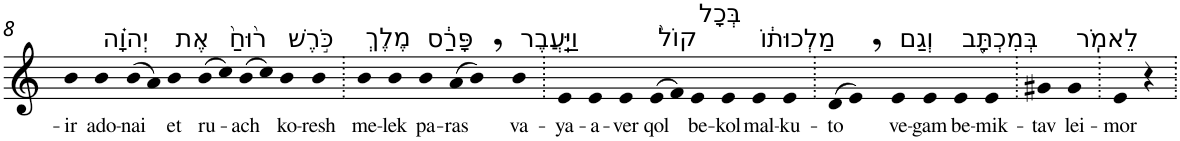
**kern	**text
*part1	*part1
*staff1	*staff1
*I"Piano	*
*I'Pno	*
!!LO:PB:g=z
*clefG2	*
*k[]	*
=8	=8
!	!LO:LY:b
4b	-ir
!LO:TX:a:t=יְהוָ֗ה	!
!	!LO:LY:b
4b	ado-
!	!LO:LY:b
(>8b	-nai
8a)	.
!LO:TX:a:t=אֶת	!
!	!LO:LY:b
4b	et
!LO:TX:a:t=ר֙וּחַ֙	!
!	!LO:LY:b
(>8b	ru-
8cc)	.
!	!LO:LY:b
(>8b	-ach
8cc)	.
!LO:TX:a:t=כֹּ֣רֶשׁ	!
!	!LO:LY:b
4b	ko-
!	!LO:LY:b
4b	-resh
=9.	=9.
!LO:TX:a:t=מֶלֶךְ	!
!	!LO:LY:b
4b	me-
!	!LO:LY:b
4b	-lek
!LO:TX:a:t=פָּרַ֔ס	!
!	!LO:LY:b
4b	pa-
!	!LO:LY:b
(>8a	-ras
8b,)	.
!LO:TX:a:t=וַיַּֽעֲבֶר	!
!	!LO:LY:b
4b	va-
=10.	=10.
!	!LO:LY:b
4e	-ya-
!	!LO:LY:b
4e	-a-
!	!LO:LY:b
4e	-ver
!LO:TX:a:t=קוֹל֙	!
!	!LO:LY:b
(>8e	qol
8f)	.
!LO:TX:a:t=בְּכָל	!
!	!LO:LY:b
4e	be-
!	!LO:LY:b
4e	-kol
!LO:TX:a:t=מַלְכוּת֔וֹ	!
!	!LO:LY:b
4e	mal-
!	!LO:LY:b
4e	-ku-
=11.	=11.
!	!LO:LY:b
(>8d	-to
8e,)	.
!LO:TX:a:t=וְגַם	!
!	!LO:LY:b
4e	ve-
!	!LO:LY:b
4e	-gam
!LO:TX:a:t=בְּמִכְתָּ֖ב	!
!	!LO:LY:b
4e	be-
!	!LO:LY:b
4e	-mik-
=12.	=12.
!	!LO:LY:b
4g#X	-tav
!LO:TX:a:t=לֵאמֹֽר	!
!	!LO:LY:b
4g#	lei-
=13.	=13.
!	!LO:LY:b
4e	-mor
4r	.
=.	=.
*-	*-
